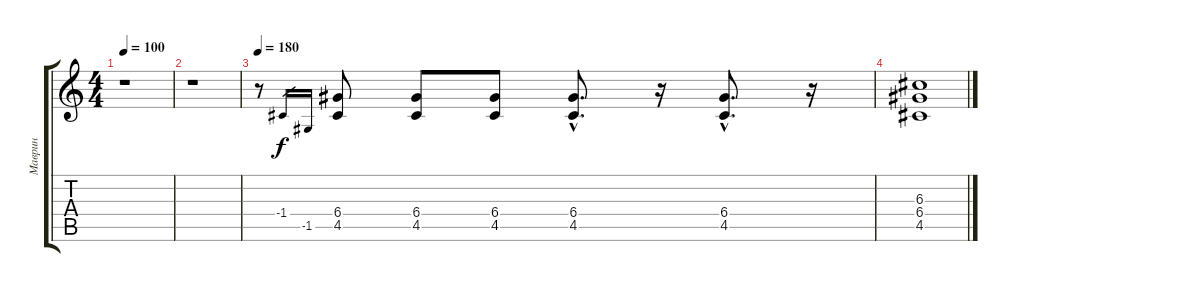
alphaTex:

\track ("Маврин" "Маврин") {instrument distortionguitar}
\staff {score tabs}
\tuning (E4 B3 G3 D3 A2 E2) {hide}
\ts (4 4)
\tempo 100
\clef g2
\ks c
r.1{dy f} |
r.1 |
\tempo 180
r.8 -1.4.16{gr} -1.5.16{gr} (6.4 4.5).8 (6.4 4.5).8 (6.4 4.5).8 (6.4{hac} 4.5{hac}).8{d} r.16 (6.4{hac} 4.5{hac}).8{d} r.16 |
(6.3 6.4 4.5).1
